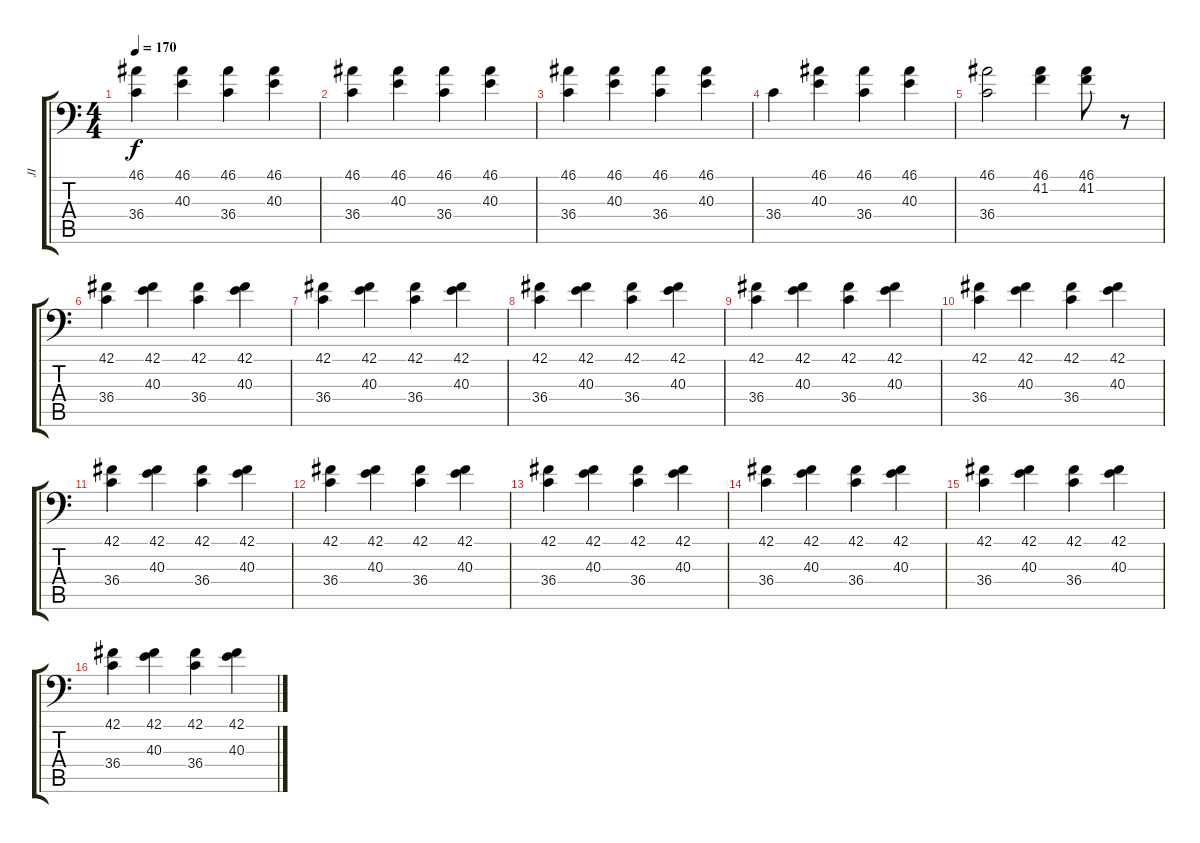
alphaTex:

\track ("JI" "JI") {instrument acousticgrandpiano}
\staff {score tabs}
\tuning (C-1 C-1 C-1 C-1 C-1 C-1) {hide}
\ts (4 4)
\tempo 170
\clef f4
\ks c
(46.1 36.4).4{dy f} (46.1 40.3).4 (46.1 36.4).4 (46.1 40.3).4 |
(46.1 36.4).4 (46.1 40.3).4 (46.1 36.4).4 (46.1 40.3).4 |
(46.1 36.4).4 (46.1 40.3).4 (46.1 36.4).4 (46.1 40.3).4 |
36.4.4 (46.1 40.3).4 (46.1 36.4).4 (46.1 40.3).4 |
(46.1 36.4).2 (46.1 41.2).4 (46.1 41.2).8 r.8 |
(42.1 36.4).4 (42.1 40.3).4 (42.1 36.4).4 (42.1 40.3).4 |
(42.1 36.4).4 (42.1 40.3).4 (42.1 36.4).4 (42.1 40.3).4 |
(42.1 36.4).4 (42.1 40.3).4 (42.1 36.4).4 (42.1 40.3).4 |
(42.1 36.4).4 (42.1 40.3).4 (42.1 36.4).4 (42.1 40.3).4 |
(42.1 36.4).4 (42.1 40.3).4 (42.1 36.4).4 (42.1 40.3).4 |
(42.1 36.4).4 (42.1 40.3).4 (42.1 36.4).4 (42.1 40.3).4 |
(42.1 36.4).4 (42.1 40.3).4 (42.1 36.4).4 (42.1 40.3).4 |
(42.1 36.4).4 (42.1 40.3).4 (42.1 36.4).4 (42.1 40.3).4 |
(42.1 36.4).4 (42.1 40.3).4 (42.1 36.4).4 (42.1 40.3).4 |
(42.1 36.4).4 (42.1 40.3).4 (42.1 36.4).4 (42.1 40.3).4 |
(42.1 36.4).4 (42.1 40.3).4 (42.1 36.4).4 (42.1 40.3).4
